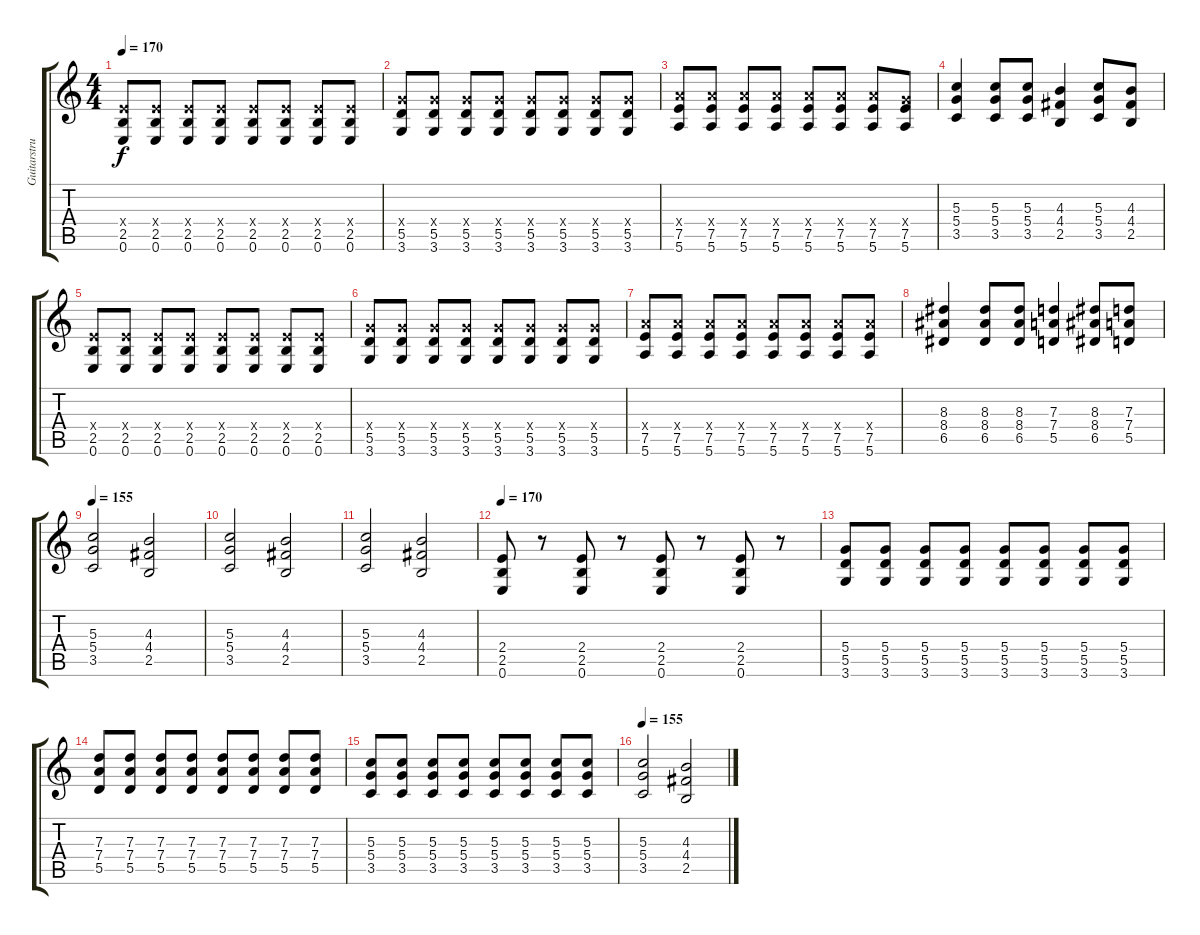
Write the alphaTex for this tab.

\track ("Guitarstruki" "Guitarstru") {instrument overdrivenguitar}
\staff {score tabs}
\tuning (E4 B3 G3 D3 A2 E2) {hide}
\ts (4 4)
\tempo 170
\clef g2
\ks c
(2.4{x} 2.5 0.6).8{dy f volume 13 instrument overdrivenguitar} (2.4{x} 2.5 0.6).8 (2.4{x} 2.5 0.6).8 (2.4{x} 2.5 0.6).8 (2.4{x} 2.5 0.6).8 (2.4{x} 2.5 0.6).8 (2.4{x} 2.5 0.6).8 (2.4{x} 2.5 0.6).8 |
(5.4{x} 5.5 3.6).8 (5.4{x} 5.5 3.6).8 (5.4{x} 5.5 3.6).8 (5.4{x} 5.5 3.6).8 (5.4{x} 5.5 3.6).8 (5.4{x} 5.5 3.6).8 (5.4{x} 5.5 3.6).8 (5.4{x} 5.5 3.6).8 |
(7.4{x} 7.5 5.6).8 (7.4{x} 7.5 5.6).8 (7.4{x} 7.5 5.6).8 (7.4{x} 7.5 5.6).8 (7.4{x} 7.5 5.6).8 (7.4{x} 7.5 5.6).8 (7.4{x} 7.5 5.6).8 (5.4{x} 7.5 5.6).8 |
(5.3 5.4 3.5).4 (5.3 5.4 3.5).8 (5.3 5.4 3.5).8 (4.3 4.4 2.5).4 (5.3 5.4 3.5).8 (4.3 4.4 2.5).8 |
(2.4{x} 2.5 0.6).8 (2.4{x} 2.5 0.6).8 (2.4{x} 2.5 0.6).8 (2.4{x} 2.5 0.6).8 (2.4{x} 2.5 0.6).8 (2.4{x} 2.5 0.6).8 (2.4{x} 2.5 0.6).8 (2.4{x} 2.5 0.6).8 |
(5.4{x} 5.5 3.6).8 (5.4{x} 5.5 3.6).8 (5.4{x} 5.5 3.6).8 (5.4{x} 5.5 3.6).8 (5.4{x} 5.5 3.6).8 (5.4{x} 5.5 3.6).8 (5.4{x} 5.5 3.6).8 (5.4{x} 5.5 3.6).8 |
(7.4{x} 7.5 5.6).8 (7.4{x} 7.5 5.6).8 (7.4{x} 7.5 5.6).8 (7.4{x} 7.5 5.6).8 (7.4{x} 7.5 5.6).8 (7.4{x} 7.5 5.6).8 (7.4{x} 7.5 5.6).8 (7.4{x} 7.5 5.6).8 |
(8.3 8.4 6.5).4 (8.3 8.4 6.5).8 (8.3 8.4 6.5).8 (7.3 7.4 5.5).4 (8.3 8.4 6.5).8 (7.3 7.4 5.5).8 |
\tempo 155
(5.3 5.4 3.5).2 (4.3 4.4 2.5).2 |
(5.3 5.4 3.5).2 (4.3 4.4 2.5).2 |
(5.3 5.4 3.5).2 (4.3 4.4 2.5).2 |
\tempo 170
(2.4 2.5 0.6).8 r.8 (2.4 2.5 0.6).8 r.8 (2.4 2.5 0.6).8 r.8 (2.4 2.5 0.6).8 r.8 |
(5.4 5.5 3.6).8 (5.4 5.5 3.6).8 (5.4 5.5 3.6).8 (5.4 5.5 3.6).8 (5.4 5.5 3.6).8 (5.4 5.5 3.6).8 (5.4 5.5 3.6).8 (5.4 5.5 3.6).8 |
(7.3 7.4 5.5).8 (7.3 7.4 5.5).8 (7.3 7.4 5.5).8 (7.3 7.4 5.5).8 (7.3 7.4 5.5).8 (7.3 7.4 5.5).8 (7.3 7.4 5.5).8 (7.3 7.4 5.5).8 |
(5.3 5.4 3.5).8 (5.3 5.4 3.5).8 (5.3 5.4 3.5).8 (5.3 5.4 3.5).8 (5.3 5.4 3.5).8 (5.3 5.4 3.5).8 (5.3 5.4 3.5).8 (5.3 5.4 3.5).8 |
\tempo 155
(5.3 5.4 3.5).2 (4.3 4.4 2.5).2
